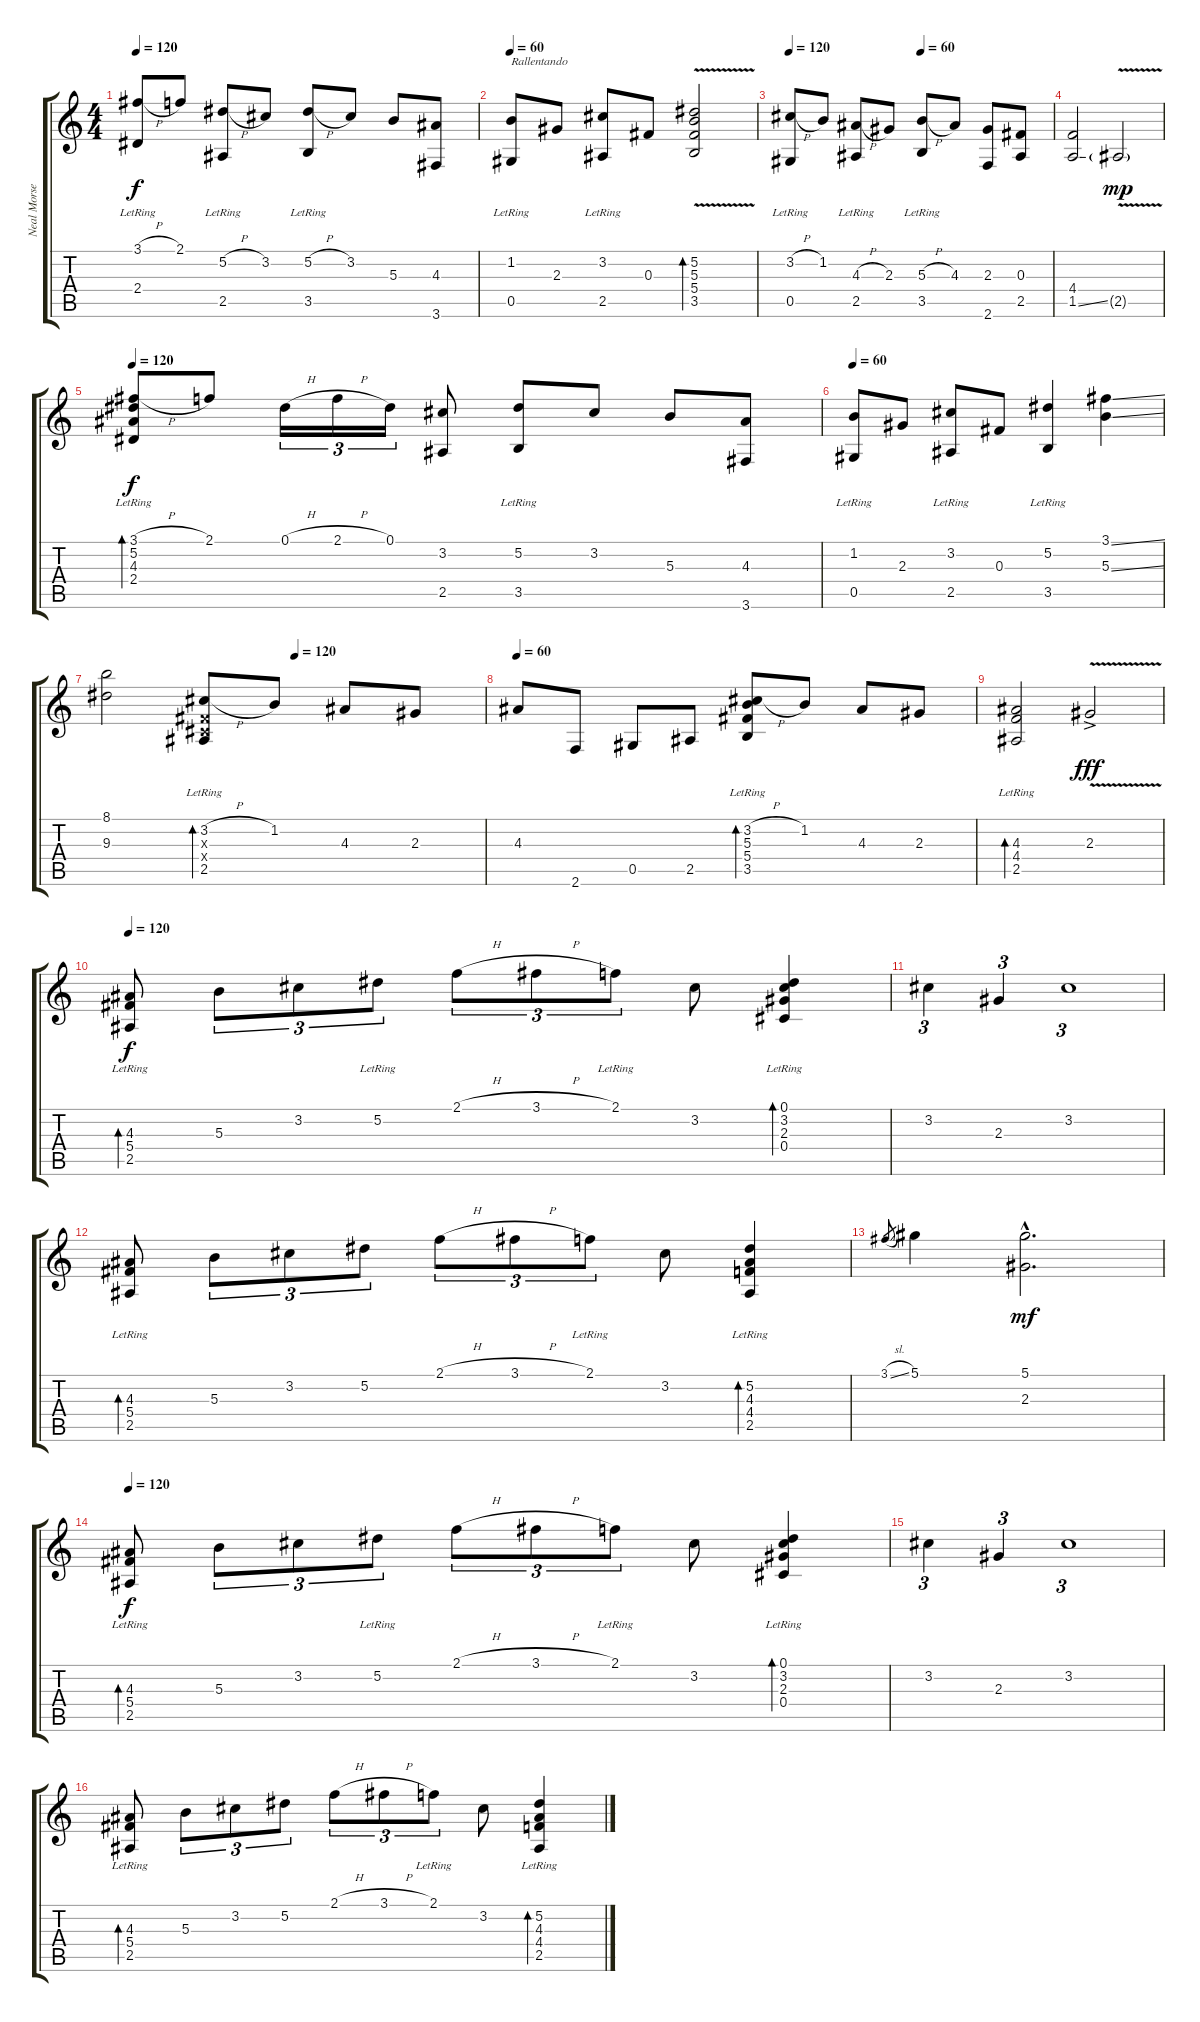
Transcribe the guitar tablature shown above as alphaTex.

\track ("Neal Morse" "Neal Morse") {instrument acousticguitarsteel}
\staff {score tabs}
\tuning (Eb4 Bb3 Gb3 Db3 Ab2 Eb2) {hide}
\ts (4 4)
\tempo 120
\clef g2
\ks c
(3.1{h} 2.4{lr}).8{dy f instrument acousticguitarsteel} 2.1.8 (5.2{h} 2.5{lr}).8 3.2.8 (5.2{h} 3.5{lr}).8 3.2.8 5.3.8 (4.3 3.6).8 |
\tempo 60
(1.2{lr} 0.5{lr}).8{txt "Rallentando"} 2.3.8 (3.2 2.5{lr}).8 0.3.8 (5.2{v} 5.3 5.4 3.5).2{bd 240} |
\tempo 120
\tempo (60 0.5)
(3.2{h} 0.5{lr}).8 1.2.8 (4.3{h} 2.5{lr}).8 2.3.8 (5.3{h} 3.5{lr}).8 4.3.8 (2.3 2.6).8 (0.3 2.5).8 |
(4.4 1.5{ss}).2 2.5{v g}.2{dy mp} |
\tempo 120
(3.1{h} 5.2{lr} 4.3{lr} 2.4{lr}).8{bd 480 dy f} 2.1.8 0.1{h}.16{tu (3 2)} 2.1{h}.16{tu (3 2)} 0.1.16{tu (3 2)} (3.2 2.5).8 (5.2 3.5{lr}).8 3.2.8 5.3.8 (4.3 3.6).8 |
\tempo 60
(1.2{lr} 0.5{lr}).8 2.3.8 (3.2 2.5{lr}).8 0.3.8 (5.2 3.5{lr}).4 (3.1{ss} 5.3{ss}).4 |
\tempo (120 0.5)
(8.1 9.3).2 (3.2{h} 0.3{x} 0.4{x} 2.5{lr}).8{bd 480} 1.2.8 4.3.8 2.3.8 |
\tempo 60
4.3.8 2.6.8 0.5.8 2.5.8 (3.2{h} 5.3{lr} 5.4{lr} 3.5{lr}).8{bd 480} 1.2.8 4.3.8 2.3.8 |
(4.3 4.4 2.5{lr}).2{bd 480} 2.3{v ac}.2{dy fff} |
\tempo 120
(4.3 5.4{lr} 2.5{lr}).8{bd 480 dy f} 5.3.8{tu (3 2)} 3.2.8{tu (3 2)} 5.2{lr}.8{tu (3 2)} 2.1{h}.8{tu (3 2)} 3.1{h}.8{tu (3 2)} 2.1{lr}.8{tu (3 2)} 3.2.8 (0.1{lr} 3.2{lr} 2.3{lr} 0.4{lr}).4{bd 480} |
3.2.4{tu (3 2)} 2.3.4{tu (3 2)} 3.2.1{tu (3 2)} |
(4.3 5.4{lr} 2.5{lr}).8{bd 480} 5.3.8{tu (3 2)} 3.2.8{tu (3 2)} 5.2.8{tu (3 2)} 2.1{h}.8{tu (3 2)} 3.1{h}.8{tu (3 2)} 2.1{lr}.8{tu (3 2)} 3.2.8 (5.2 4.3 4.4 2.5{lr}).4{bd 480} |
3.1{sl}.8{gr} 5.1.4 (5.1{hac} 2.3{hac}).2{d dy mf} |
\tempo 120
(4.3 5.4{lr} 2.5{lr}).8{bd 480 dy f} 5.3.8{tu (3 2)} 3.2.8{tu (3 2)} 5.2{lr}.8{tu (3 2)} 2.1{h}.8{tu (3 2)} 3.1{h}.8{tu (3 2)} 2.1{lr}.8{tu (3 2)} 3.2.8 (0.1{lr} 3.2{lr} 2.3{lr} 0.4{lr}).4{bd 480} |
3.2.4{tu (3 2)} 2.3.4{tu (3 2)} 3.2.1{tu (3 2)} |
(4.3 5.4{lr} 2.5{lr}).8{bd 480} 5.3.8{tu (3 2)} 3.2.8{tu (3 2)} 5.2.8{tu (3 2)} 2.1{h}.8{tu (3 2)} 3.1{h}.8{tu (3 2)} 2.1{lr}.8{tu (3 2)} 3.2.8 (5.2 4.3 4.4 2.5{lr}).4{bd 480}
